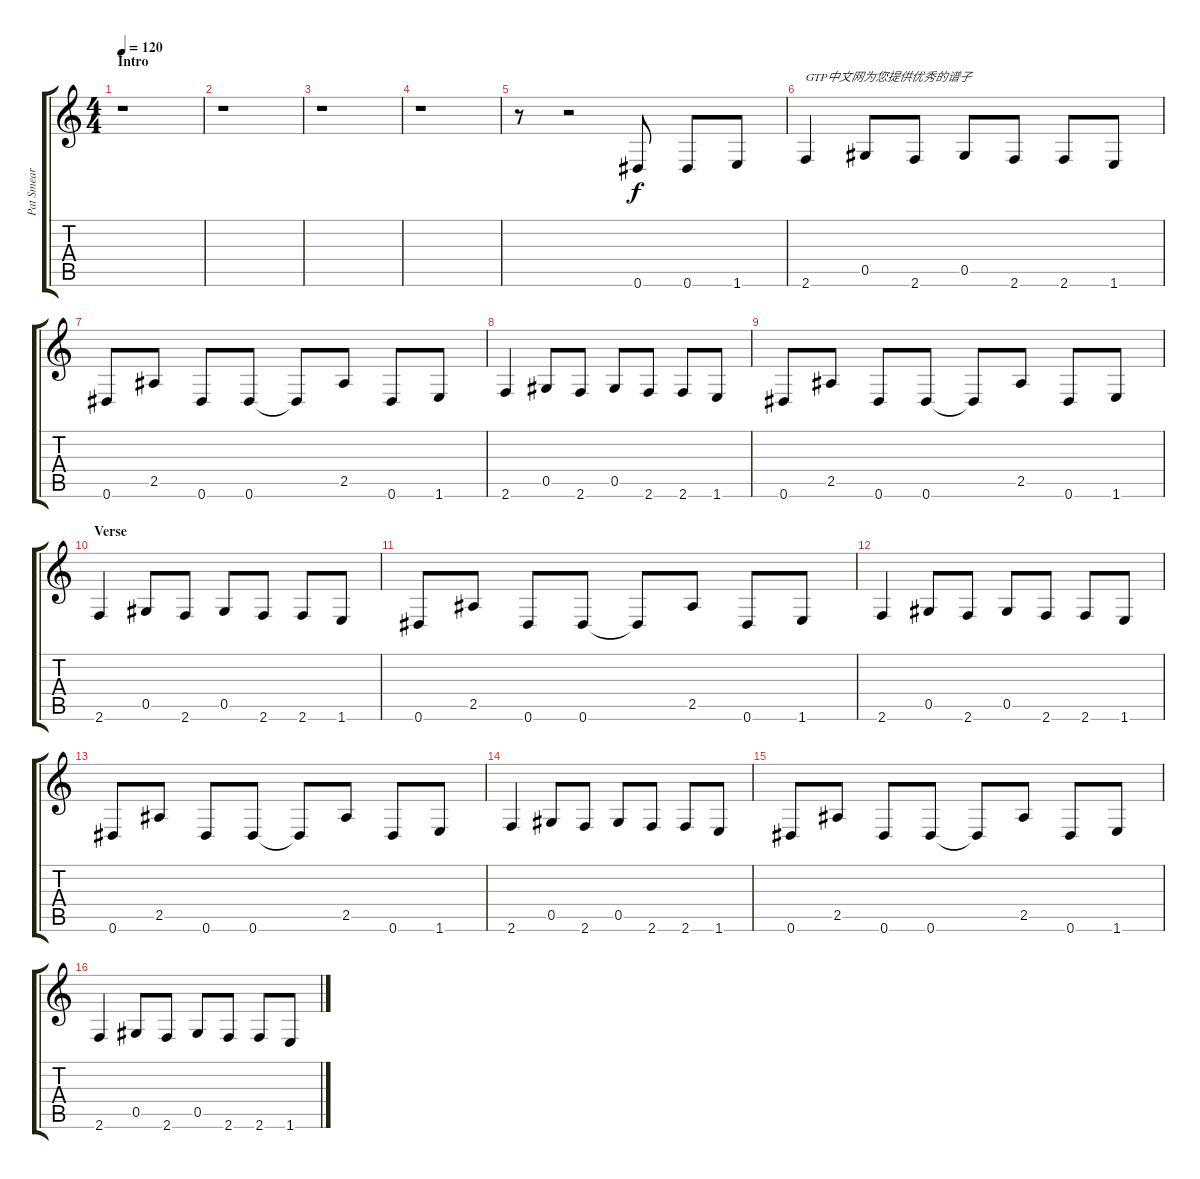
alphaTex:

\track ("Pat Smear" "Pat Smear") {instrument acousticguitarsteel}
\staff {score tabs}
\tuning (Eb4 Bb3 Gb3 Db3 Ab2 Eb2) {hide}
\ts (4 4)
\section ("" "Intro")
\tempo 120
\clef g2
\ks c
r.1{dy f instrument acousticguitarsteel} |
r.1 |
r.1 |
r.1 |
r.8 r.2 0.6.8 0.6.8 1.6.8 |
2.6.4{txt "GTP中文网为您提供优秀的谱子"} 0.5.8 2.6.8 0.5.8 2.6.8 2.6.8 1.6.8 |
0.6.8 2.5.8 0.6.8 0.6.8 0.6{t}.8 2.5.8 0.6.8 1.6.8 |
2.6.4 0.5.8 2.6.8 0.5.8 2.6.8 2.6.8 1.6.8 |
0.6.8 2.5.8 0.6.8 0.6.8 0.6{t}.8 2.5.8 0.6.8 1.6.8 |
\section ("" "Verse")
2.6.4 0.5.8 2.6.8 0.5.8 2.6.8 2.6.8 1.6.8 |
0.6.8 2.5.8 0.6.8 0.6.8 0.6{t}.8 2.5.8 0.6.8 1.6.8 |
2.6.4 0.5.8 2.6.8 0.5.8 2.6.8 2.6.8 1.6.8 |
0.6.8 2.5.8 0.6.8 0.6.8 0.6{t}.8 2.5.8 0.6.8 1.6.8 |
2.6.4 0.5.8 2.6.8 0.5.8 2.6.8 2.6.8 1.6.8 |
0.6.8 2.5.8 0.6.8 0.6.8 0.6{t}.8 2.5.8 0.6.8 1.6.8 |
2.6.4 0.5.8 2.6.8 0.5.8 2.6.8 2.6.8 1.6.8
